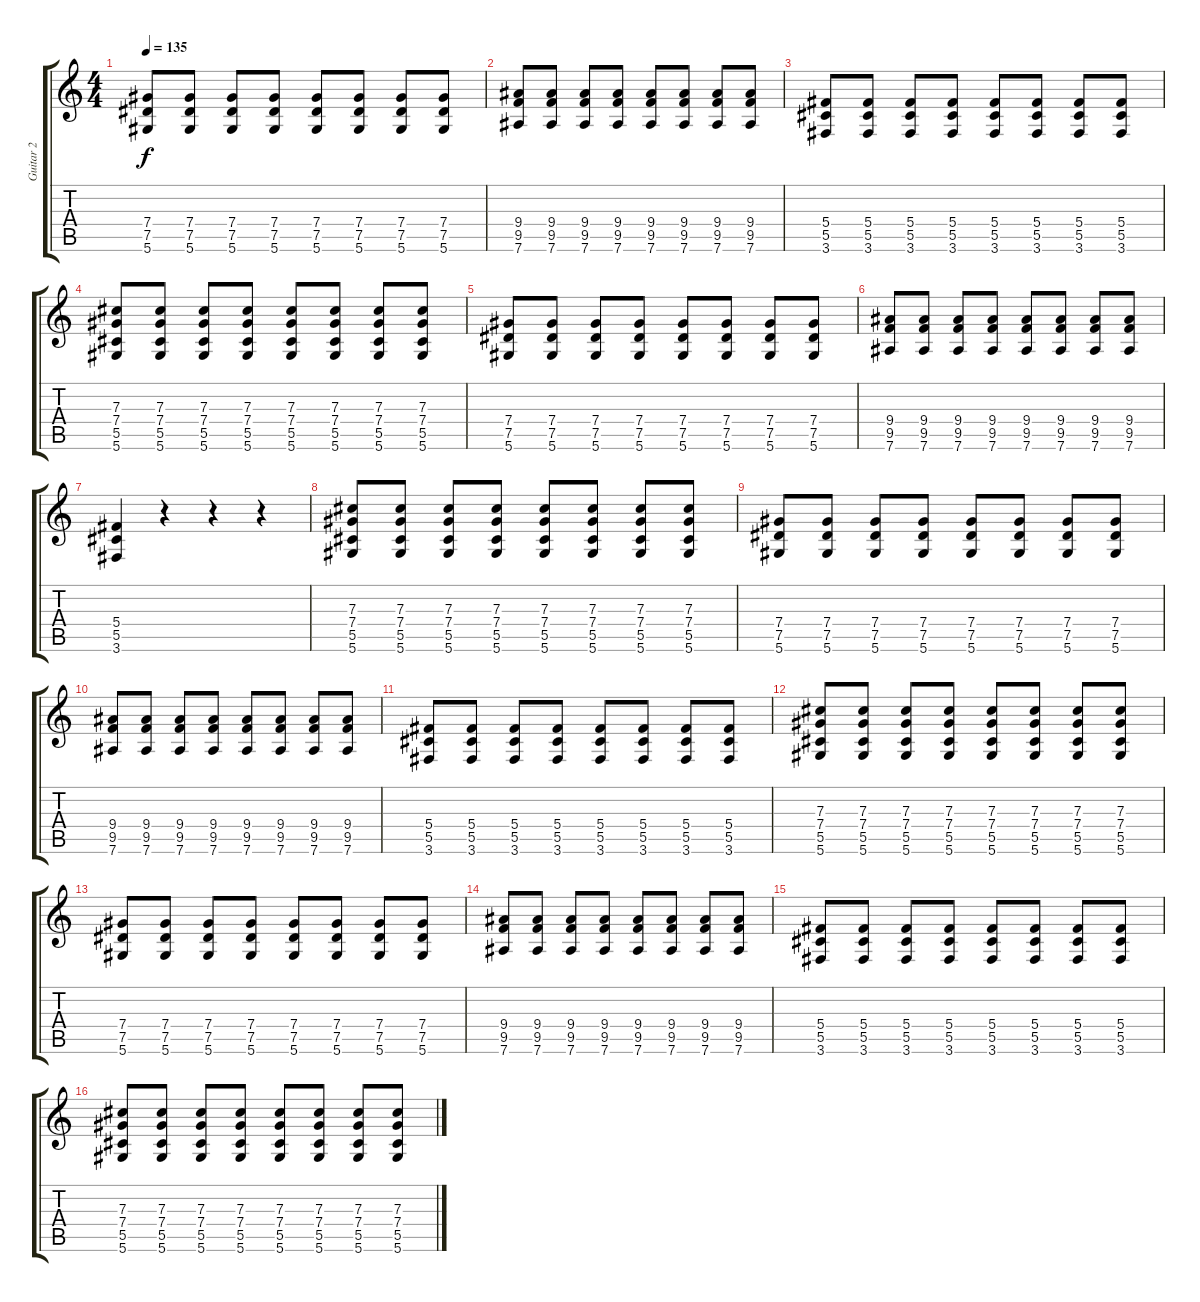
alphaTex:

\track ("Guitar 2" "Guitar 2") {instrument electricguitarjazz}
\staff {score tabs}
\tuning (Eb4 Bb3 Gb3 Db3 Ab2 Eb2) {hide}
\ts (4 4)
\tempo 135
\clef g2
\ks c
(7.4 7.5 5.6).8{dy f} (7.4 7.5 5.6).8 (7.4 7.5 5.6).8 (7.4 7.5 5.6).8 (7.4 7.5 5.6).8 (7.4 7.5 5.6).8 (7.4 7.5 5.6).8 (7.4 7.5 5.6).8 |
(9.4 9.5 7.6).8 (9.4 9.5 7.6).8 (9.4 9.5 7.6).8 (9.4 9.5 7.6).8 (9.4 9.5 7.6).8 (9.4 9.5 7.6).8 (9.4 9.5 7.6).8 (9.4 9.5 7.6).8 |
(5.4 5.5 3.6).8 (5.4 5.5 3.6).8 (5.4 5.5 3.6).8 (5.4 5.5 3.6).8 (5.4 5.5 3.6).8 (5.4 5.5 3.6).8 (5.4 5.5 3.6).8 (5.4 5.5 3.6).8 |
(7.3 7.4 5.5 5.6).8{volume 16 instrument distortionguitar} (7.3 7.4 5.5 5.6).8 (7.3 7.4 5.5 5.6).8 (7.3 7.4 5.5 5.6).8 (7.3 7.4 5.5 5.6).8 (7.3 7.4 5.5 5.6).8 (7.3 7.4 5.5 5.6).8 (7.3 7.4 5.5 5.6).8 |
(7.4 7.5 5.6).8 (7.4 7.5 5.6).8 (7.4 7.5 5.6).8 (7.4 7.5 5.6).8 (7.4 7.5 5.6).8 (7.4 7.5 5.6).8 (7.4 7.5 5.6).8 (7.4 7.5 5.6).8 |
(9.4 9.5 7.6).8 (9.4 9.5 7.6).8 (9.4 9.5 7.6).8 (9.4 9.5 7.6).8 (9.4 9.5 7.6).8 (9.4 9.5 7.6).8 (9.4 9.5 7.6).8 (9.4 9.5 7.6).8 |
(5.4 5.5 3.6).4 r.4 r.4 r.4 |
(7.3 7.4 5.5 5.6).8{volume 16 instrument distortionguitar} (7.3 7.4 5.5 5.6).8 (7.3 7.4 5.5 5.6).8 (7.3 7.4 5.5 5.6).8 (7.3 7.4 5.5 5.6).8 (7.3 7.4 5.5 5.6).8 (7.3 7.4 5.5 5.6).8 (7.3 7.4 5.5 5.6).8 |
(7.4 7.5 5.6).8 (7.4 7.5 5.6).8 (7.4 7.5 5.6).8 (7.4 7.5 5.6).8 (7.4 7.5 5.6).8 (7.4 7.5 5.6).8 (7.4 7.5 5.6).8 (7.4 7.5 5.6).8 |
(9.4 9.5 7.6).8 (9.4 9.5 7.6).8 (9.4 9.5 7.6).8 (9.4 9.5 7.6).8 (9.4 9.5 7.6).8 (9.4 9.5 7.6).8 (9.4 9.5 7.6).8 (9.4 9.5 7.6).8 |
(5.4 5.5 3.6).8 (5.4 5.5 3.6).8 (5.4 5.5 3.6).8 (5.4 5.5 3.6).8 (5.4 5.5 3.6).8 (5.4 5.5 3.6).8 (5.4 5.5 3.6).8 (5.4 5.5 3.6).8 |
(7.3 7.4 5.5 5.6).8{volume 16 instrument distortionguitar} (7.3 7.4 5.5 5.6).8 (7.3 7.4 5.5 5.6).8 (7.3 7.4 5.5 5.6).8 (7.3 7.4 5.5 5.6).8 (7.3 7.4 5.5 5.6).8 (7.3 7.4 5.5 5.6).8 (7.3 7.4 5.5 5.6).8 |
(7.4 7.5 5.6).8 (7.4 7.5 5.6).8 (7.4 7.5 5.6).8 (7.4 7.5 5.6).8 (7.4 7.5 5.6).8 (7.4 7.5 5.6).8 (7.4 7.5 5.6).8 (7.4 7.5 5.6).8 |
(9.4 9.5 7.6).8 (9.4 9.5 7.6).8 (9.4 9.5 7.6).8 (9.4 9.5 7.6).8 (9.4 9.5 7.6).8 (9.4 9.5 7.6).8 (9.4 9.5 7.6).8 (9.4 9.5 7.6).8 |
(5.4 5.5 3.6).8 (5.4 5.5 3.6).8 (5.4 5.5 3.6).8 (5.4 5.5 3.6).8 (5.4 5.5 3.6).8 (5.4 5.5 3.6).8 (5.4 5.5 3.6).8 (5.4 5.5 3.6).8 |
(7.3 7.4 5.5 5.6).8{volume 16 instrument distortionguitar} (7.3 7.4 5.5 5.6).8 (7.3 7.4 5.5 5.6).8 (7.3 7.4 5.5 5.6).8 (7.3 7.4 5.5 5.6).8 (7.3 7.4 5.5 5.6).8 (7.3 7.4 5.5 5.6).8 (7.3 7.4 5.5 5.6).8
